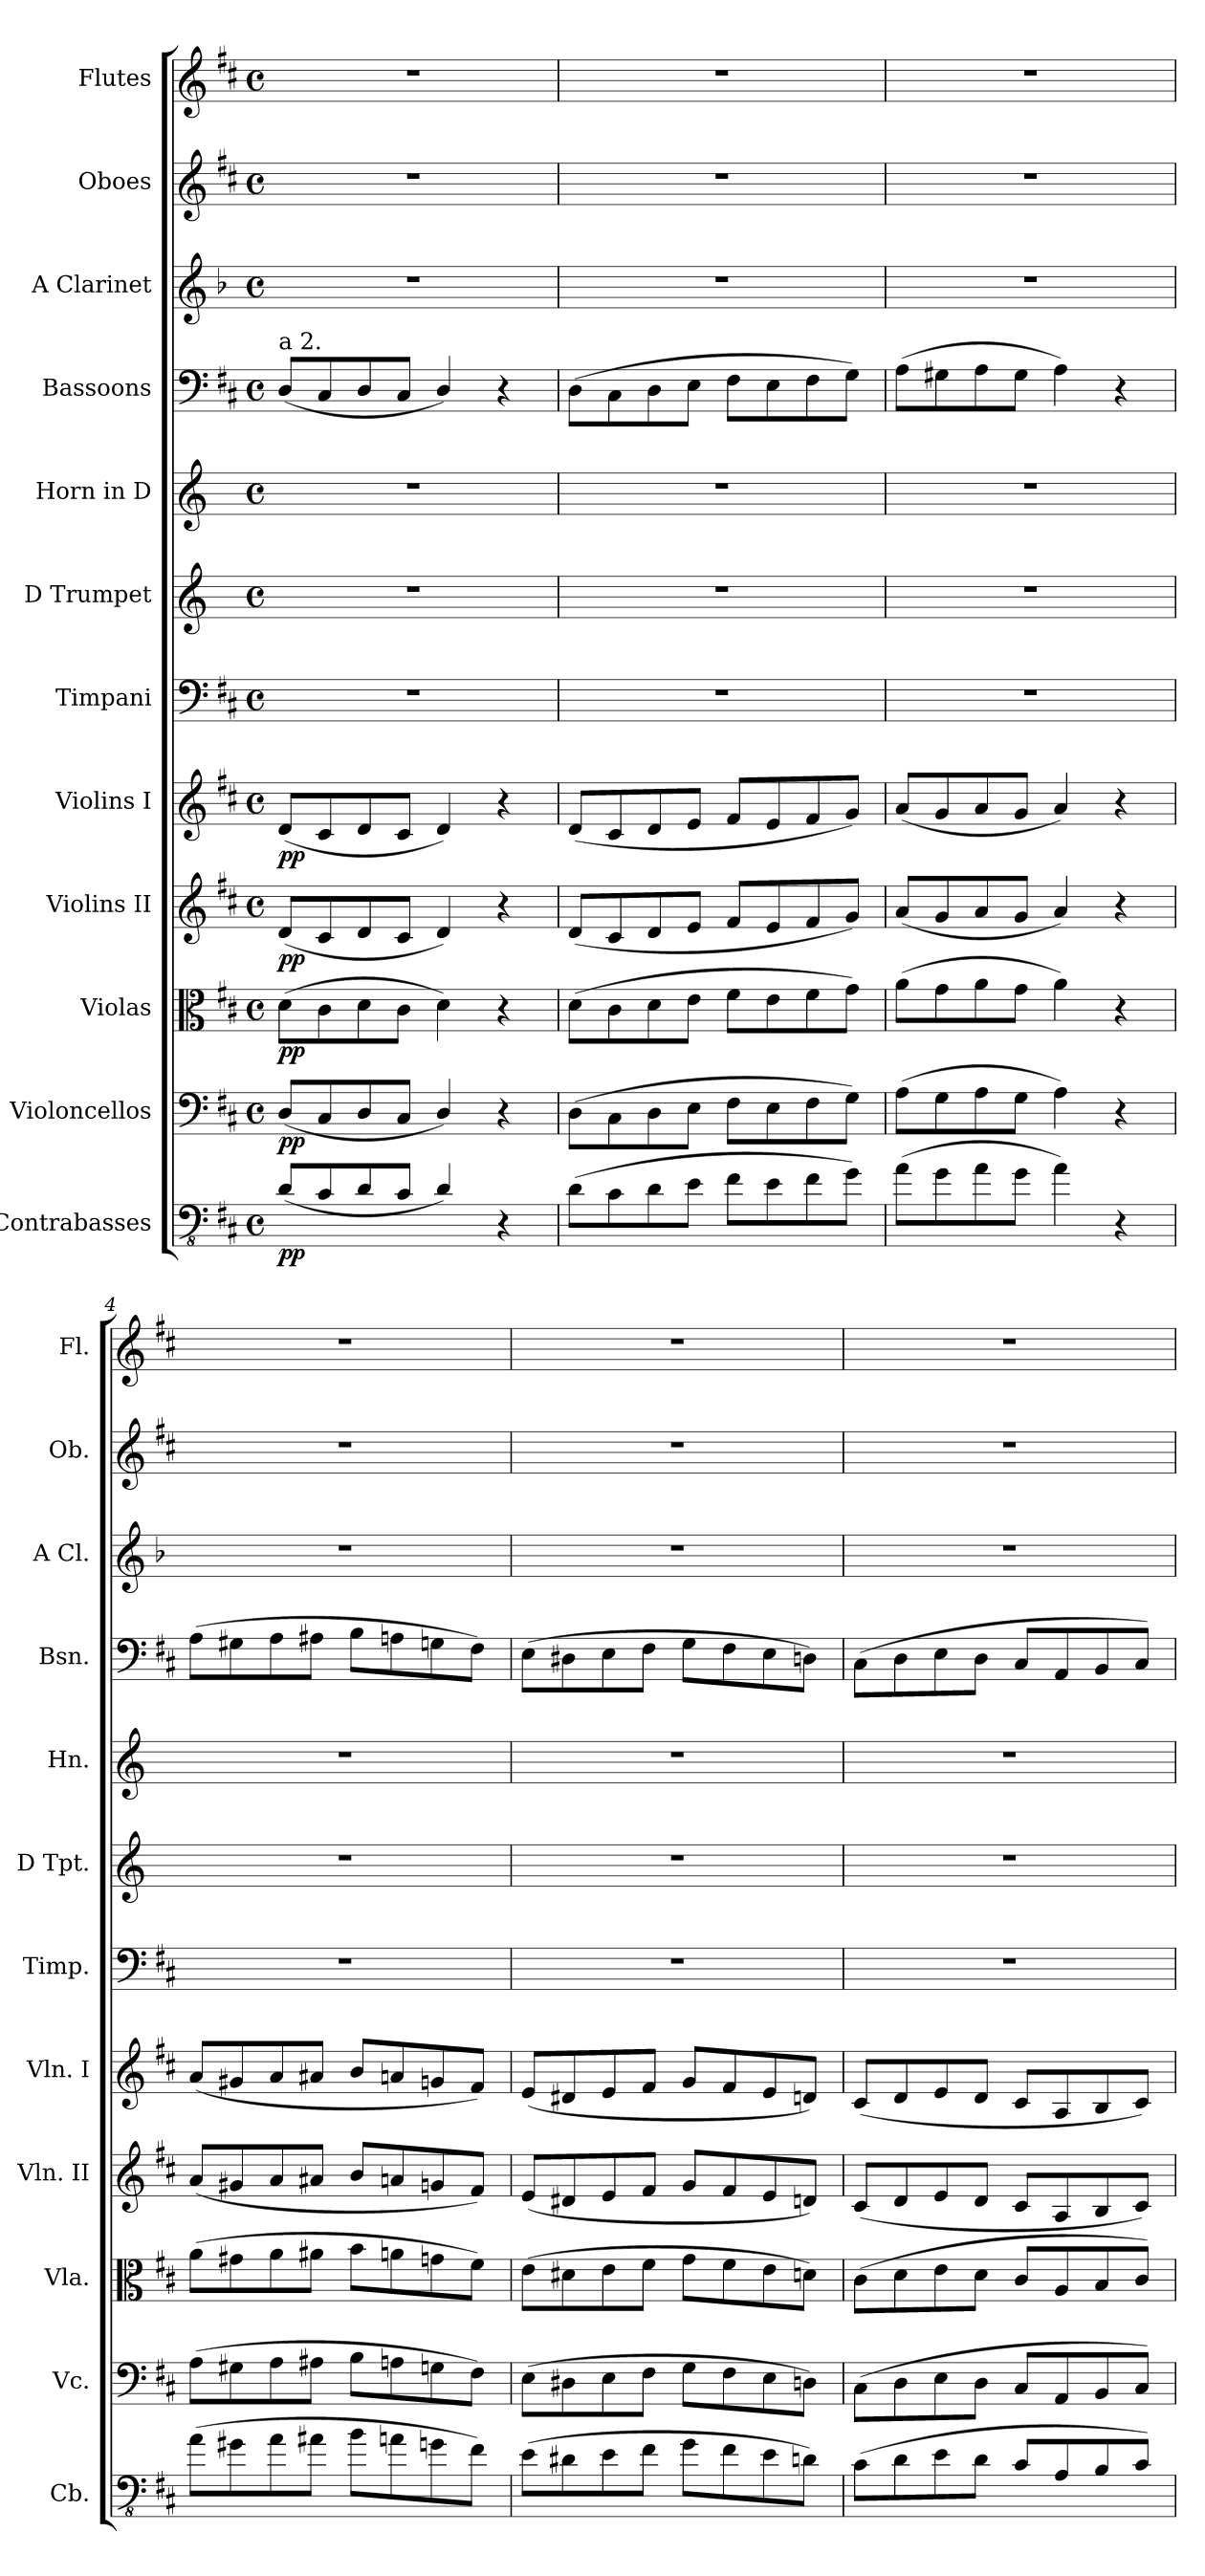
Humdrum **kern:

**kern	**dynam	**kern	**dynam	**kern	**dynam	**kern	**dynam	**kern	**dynam	**kern	**kern	**kern	**kern	**kern	**kern	**kern
*part12	*part12	*part11	*part11	*part10	*part10	*part9	*part9	*part8	*part8	*part7	*part6	*part5	*part4	*part3	*part2	*part1
*staff12	*staff12	*staff11	*staff11	*staff10	*staff10	*staff9	*staff9	*staff8	*staff8	*staff7	*staff6	*staff5	*staff4	*staff3	*staff2	*staff1
*I"Contrabasses	*	*I"Violoncellos	*	*I"Violas	*	*I"Violins II	*	*I"Violins I	*	*I"Timpani	*I"D Trumpet	*I"Horn in D	*I"Bassoons	*I"A Clarinet	*I"Oboes	*I"Flutes
*I'Cb.	*	*I'Vc.	*	*I'Vla.	*	*I'Vln. II	*	*I'Vln. I	*	*I'Timp.	*I'D Tpt.	*I'Hn.	*I'Bsn.	*I'A Cl.	*I'Ob.	*I'Fl.
*clefFv4	*	*clefF4	*	*clefC3	*	*clefG2	*	*clefG2	*	*clefF4	*clefG2	*clefG2	*clefF4	*clefG2	*clefG2	*clefG2
*ITrd7c12	*	*	*	*	*	*	*	*	*	*	*ITrd-1c-2	*ITrd6c10	*	*ITrd2c3	*	*
*k[f#c#]	*	*k[f#c#]	*	*k[f#c#]	*	*k[f#c#]	*	*k[f#c#]	*	*k[f#c#]	*k[f#c#]	*k[f#c#]	*k[f#c#]	*k[f#c#]	*k[f#c#]	*k[f#c#]
*M4/4	*	*M4/4	*	*M4/4	*	*M4/4	*	*M4/4	*	*M4/4	*M4/4	*M4/4	*M4/4	*M4/4	*M4/4	*M4/4
*met(c)	*	*met(c)	*	*met(c)	*	*met(c)	*	*met(c)	*	*met(c)	*met(c)	*met(c)	*met(c)	*met(c)	*met(c)	*met(c)
*MM200	*	*MM200	*	*MM200	*	*MM200	*	*MM200	*	*MM200	*MM200	*MM200	*MM200	*MM200	*MM200	*MM200
=1	=1	=1	=1	=1	=1	=1	=1	=1	=1	=1	=1	=1	=1	=1	=1	=1
!	!	!	!	!	!	!	!	!	!	!	!	!	!LO:TX:a:t=a 2.	!	!	!
!	!LO:DY:b	!	!LO:DY:b	!	!LO:DY:b	!	!LO:DY:b	!	!LO:DY:b	!	!	!	!	!	!	!
(<8DD/L	pp	(<8D/L	pp	(>8d\L	pp	(<8d/L	pp	(<8d/L	pp	1r	1r	1r	(<8D/L	1r	1r	1r
8CC#/	.	8C#/	.	8c#\	.	8c#/	.	8c#/	.	.	.	.	8C#/	.	.	.
8DD/	.	8D/	.	8d\	.	8d/	.	8d/	.	.	.	.	8D/	.	.	.
8CC#/J	.	8C#/J	.	8c#\J	.	8c#/J	.	8c#/J	.	.	.	.	8C#/J	.	.	.
4DD/)	.	4D/)	.	4d\)	.	4d/)	.	4d/)	.	.	.	.	4D/)	.	.	.
4r	.	4r	.	4r	.	4r	.	4r	.	.	.	.	4r	.	.	.
=2	=2	=2	=2	=2	=2	=2	=2	=2	=2	=2	=2	=2	=2	=2	=2	=2
(>8DD\L	.	(>8D\L	.	(>8d\L	.	(<8d/L	.	(<8d/L	.	1r	1r	1r	(>8D\L	1r	1r	1r
8CC#\	.	8C#\	.	8c#\	.	8c#/	.	8c#/	.	.	.	.	8C#\	.	.	.
8DD\	.	8D\	.	8d\	.	8d/	.	8d/	.	.	.	.	8D\	.	.	.
8EE\J	.	8E\J	.	8e\J	.	8e/J	.	8e/J	.	.	.	.	8E\J	.	.	.
8FF#\L	.	8F#\L	.	8f#\L	.	8f#/L	.	8f#/L	.	.	.	.	8F#\L	.	.	.
8EE\	.	8E\	.	8e\	.	8e/	.	8e/	.	.	.	.	8E\	.	.	.
8FF#\	.	8F#\	.	8f#\	.	8f#/	.	8f#/	.	.	.	.	8F#\	.	.	.
8GG\J)	.	8G\J)	.	8g\J)	.	8g/J)	.	8g/J)	.	.	.	.	8G\J)	.	.	.
=3	=3	=3	=3	=3	=3	=3	=3	=3	=3	=3	=3	=3	=3	=3	=3	=3
(>8AA\L	.	(>8A\L	.	(>8a\L	.	(<8a/L	.	(<8a/L	.	1r	1r	1r	(>8A\L	1r	1r	1r
8GG\	.	8G\	.	8g\	.	8g/	.	8g/	.	.	.	.	8G#X\	.	.	.
8AA\	.	8A\	.	8a\	.	8a/	.	8a/	.	.	.	.	8A\	.	.	.
8GG\J	.	8G\J	.	8g\J	.	8g/J	.	8g/J	.	.	.	.	8G#\J	.	.	.
4AA\)	.	4A\)	.	4a\)	.	4a/)	.	4a/)	.	.	.	.	4A\)	.	.	.
4r	.	4r	.	4r	.	4r	.	4r	.	.	.	.	4r	.	.	.
=4	=4	=4	=4	=4	=4	=4	=4	=4	=4	=4	=4	=4	=4	=4	=4	=4
(>8AA\L	.	(>8A\L	.	(>8a\L	.	(<8a/L	.	(<8a/L	.	1r	1r	1r	(>8A\L	1r	1r	1r
8GG#X\	.	8G#X\	.	8g#X\	.	8g#X/	.	8g#X/	.	.	.	.	8G#X\	.	.	.
8AA\	.	8A\	.	8a\	.	8a/	.	8a/	.	.	.	.	8A\	.	.	.
8AA#X\J	.	8A#X\J	.	8a#X\J	.	8a#X/J	.	8a#X/J	.	.	.	.	8A#X\J	.	.	.
8BB\L	.	8B\L	.	8b\L	.	8b/L	.	8b/L	.	.	.	.	8B\L	.	.	.
8AAn\	.	8An\	.	8an\	.	8an/	.	8an/	.	.	.	.	8An\	.	.	.
8GGn\	.	8Gn\	.	8gn\	.	8gn/	.	8gn/	.	.	.	.	8Gn\	.	.	.
8FF#\J)	.	8F#\J)	.	8f#\J)	.	8f#/J)	.	8f#/J)	.	.	.	.	8F#\J)	.	.	.
!!LO:PB:g=z
=5	=5	=5	=5	=5	=5	=5	=5	=5	=5	=5	=5	=5	=5	=5	=5	=5
(>8EE\L	.	(>8E\L	.	(>8e\L	.	(<8e/L	.	(<8e/L	.	1r	1r	1r	(>8E\L	1r	1r	1r
8DD#X\	.	8D#X\	.	8d#X\	.	8d#X/	.	8d#X/	.	.	.	.	8D#X\	.	.	.
8EE\	.	8E\	.	8e\	.	8e/	.	8e/	.	.	.	.	8E\	.	.	.
8FF#\J	.	8F#\J	.	8f#\J	.	8f#/J	.	8f#/J	.	.	.	.	8F#\J	.	.	.
8GG\L	.	8G\L	.	8g\L	.	8g/L	.	8g/L	.	.	.	.	8G\L	.	.	.
8FF#\	.	8F#\	.	8f#\	.	8f#/	.	8f#/	.	.	.	.	8F#\	.	.	.
8EE\	.	8E\	.	8e\	.	8e/	.	8e/	.	.	.	.	8E\	.	.	.
8DDn\J)	.	8Dn\J)	.	8dn\J)	.	8dn/J)	.	8dn/J)	.	.	.	.	8Dn\J)	.	.	.
=6	=6	=6	=6	=6	=6	=6	=6	=6	=6	=6	=6	=6	=6	=6	=6	=6
(>8CC#\L	.	(>8C#\L	.	(>8c#\L	.	(<8c#/L	.	(<8c#/L	.	1r	1r	1r	(>8C#\L	1r	1r	1r
8DD\	.	8D\	.	8d\	.	8d/	.	8d/	.	.	.	.	8D\	.	.	.
8EE\	.	8E\	.	8e\	.	8e/	.	8e/	.	.	.	.	8E\	.	.	.
8DD\J	.	8D\J	.	8d\J	.	8d/J	.	8d/J	.	.	.	.	8D\J	.	.	.
8CC#/L	.	8C#/L	.	8c#/L	.	8c#/L	.	8c#/L	.	.	.	.	8C#/L	.	.	.
8AAA/	.	8AA/	.	8A/	.	8A/	.	8A/	.	.	.	.	8AA/	.	.	.
8BBB/	.	8BB/	.	8B/	.	8B/	.	8B/	.	.	.	.	8BB/	.	.	.
8CC#/J)	.	8C#/J)	.	8c#/J)	.	8c#/J)	.	8c#/J)	.	.	.	.	8C#/J)	.	.	.
=	=	=	=	=	=	=	=	=	=	=	=	=	=	=	=	=
*-	*-	*-	*-	*-	*-	*-	*-	*-	*-	*-	*-	*-	*-	*-	*-	*-
